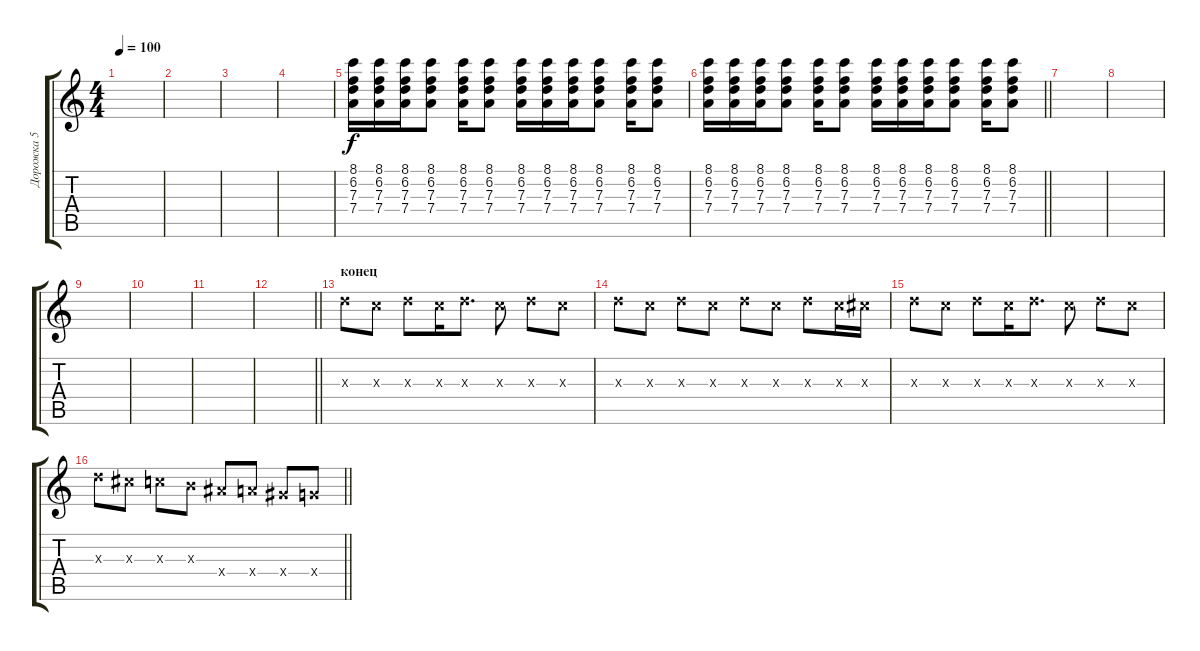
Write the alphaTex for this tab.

\track ("Дорожка 5" "Дорожка 5") {instrument electricguitarjazz}
\staff {score tabs}
\tuning (E4 B3 G3 D3 A2 E2) {hide}
\ts (4 4)
\tempo 100
\clef g2
\ks c
|
|
|
|
(8.1 6.2 7.3 7.4).16{volume 14 instrument electricguitarjazz} (8.1 6.2 7.3 7.4).16 (8.1 6.2 7.3 7.4).16 (8.1 6.2 7.3 7.4).8 (8.1 6.2 7.3 7.4).16 (8.1 6.2 7.3 7.4).8 (8.1 6.2 7.3 7.4).16 (8.1 6.2 7.3 7.4).16 (8.1 6.2 7.3 7.4).16 (8.1 6.2 7.3 7.4).8 (8.1 6.2 7.3 7.4).16 (8.1 6.2 7.3 7.4).8 |
\barLineRight lightlight
(8.1 6.2 7.3 7.4).16 (8.1 6.2 7.3 7.4).16 (8.1 6.2 7.3 7.4).16 (8.1 6.2 7.3 7.4).8 (8.1 6.2 7.3 7.4).16 (8.1 6.2 7.3 7.4).8 (8.1 6.2 7.3 7.4).16 (8.1 6.2 7.3 7.4).16 (8.1 6.2 7.3 7.4).16 (8.1 6.2 7.3 7.4).8 (8.1 6.2 7.3 7.4).16 (8.1 6.2 7.3 7.4).8 |
|
|
|
|
|
\barLineRight lightlight
|
\section ("" "конец")
7.3{x}.8 5.3{x}.8 7.3{x}.8 5.3{x}.16 7.3{x}.8{d} 5.3{x}.8 7.3{x}.8 5.3{x}.8 |
7.3{x}.8 5.3{x}.8 7.3{x}.8 5.3{x}.8 7.3{x}.8 5.3{x}.8 7.3{x}.8 5.3{x}.16 6.3{x}.16 |
7.3{x}.8 5.3{x}.8 7.3{x}.8 5.3{x}.16 7.3{x}.8{d} 5.3{x}.8 7.3{x}.8 5.3{x}.8 |
\barLineRight lightlight
7.3{x}.8 6.3{x}.8 5.3{x}.8 4.3{x}.8 8.4{x}.8 7.4{x}.8 6.4{x}.8 5.4{x}.8
